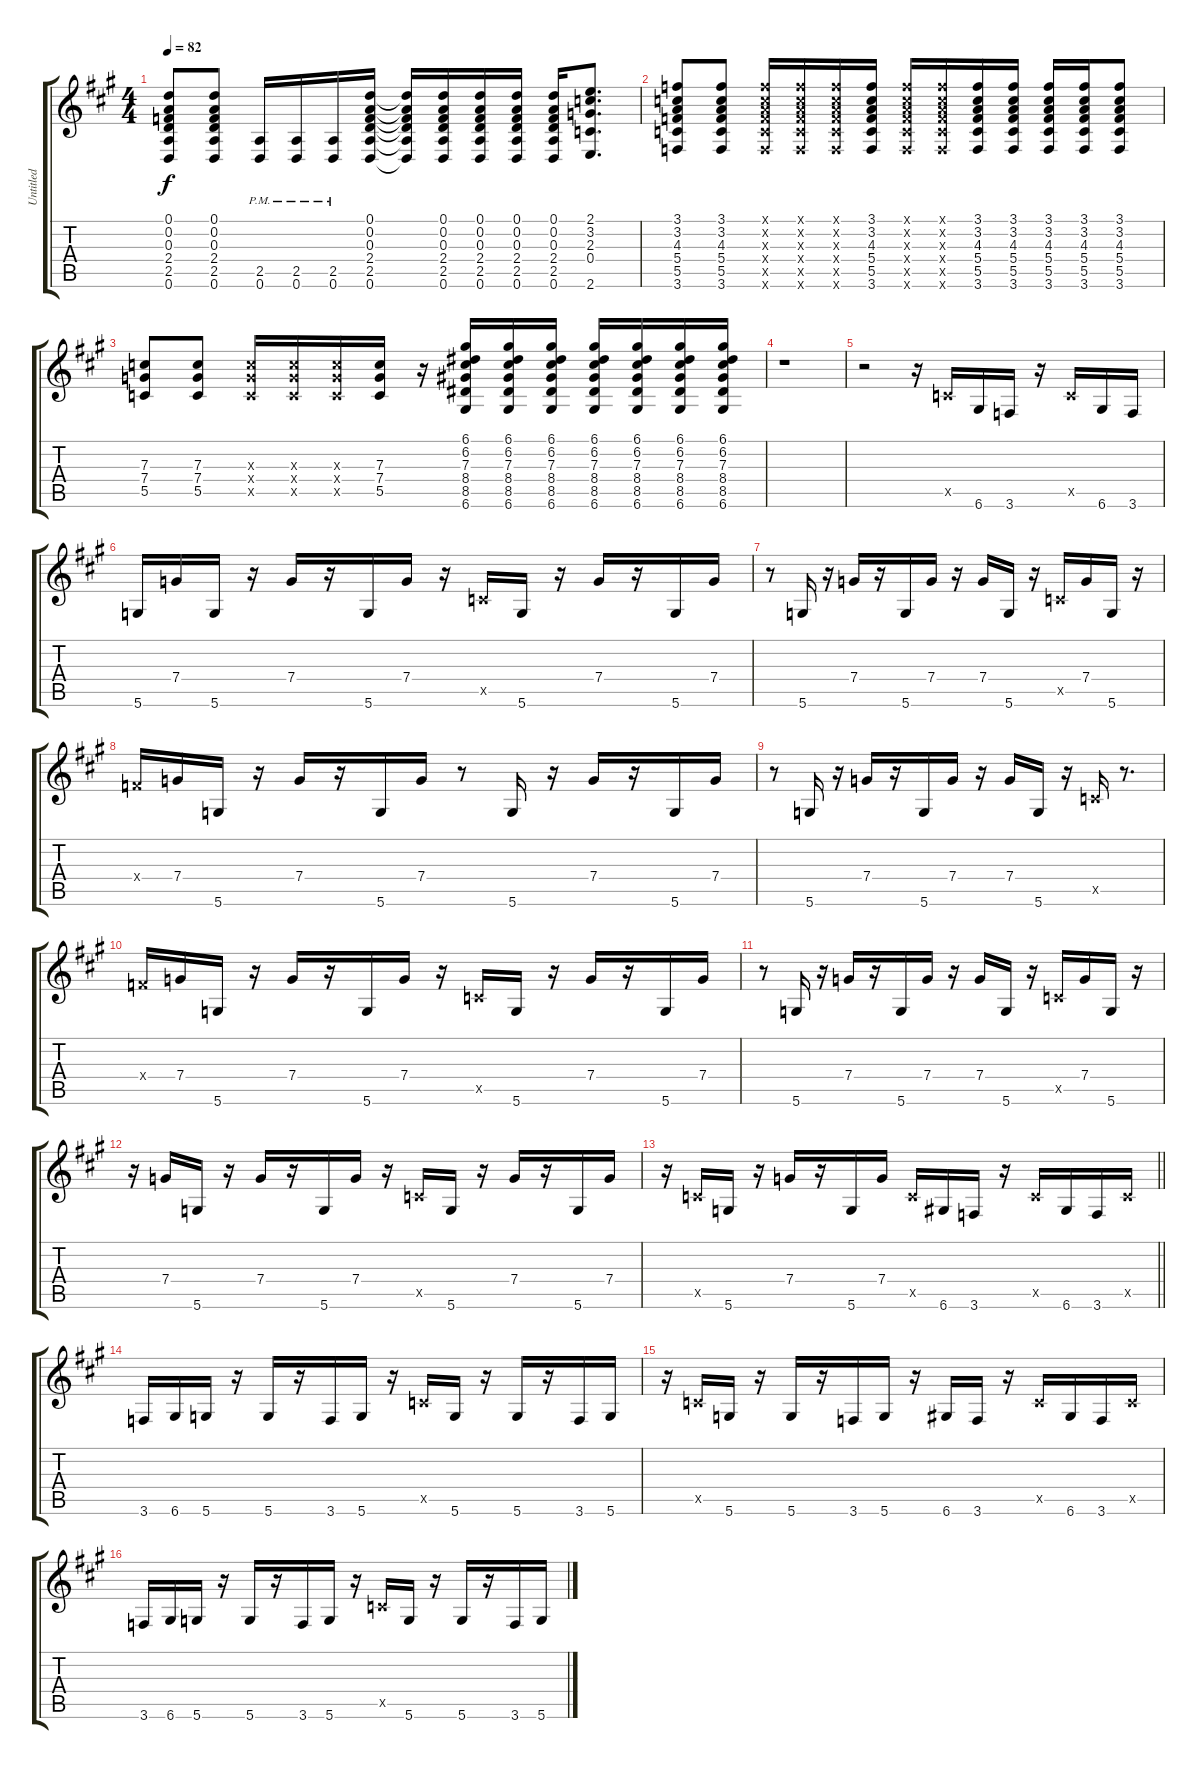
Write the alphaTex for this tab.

\track ("Untitled" "Untitled") {instrument overdrivenguitar}
\staff {score tabs}
\tuning (D4 A3 F3 C3 G2 D2) {hide}
\ts (4 4)
\tempo 82
\clef g2
\ks a
(0.1 0.2 0.3 2.4 2.5 0.6).8{dy f} (0.1 0.2 0.3 2.4 2.5 0.6).8 (2.5{pm} 0.6{pm}).16 (2.5{pm} 0.6{pm}).16 (2.5{pm} 0.6{pm}).16 (0.1 0.2 0.3 2.4 2.5 0.6).16 (0.1{t} 0.2{t} 0.3{t} 2.4{t} 2.5{t} 0.6{t}).16 (0.1 0.2 0.3 2.4 2.5 0.6).16 (0.1 0.2 0.3 2.4 2.5 0.6).16 (0.1 0.2 0.3 2.4 2.5 0.6).16 (0.1 0.2 0.3 2.4 2.5 0.6).16 (2.1 3.2 2.3 0.4 2.6).8{d} |
(3.1 3.2 4.3 5.4 5.5 3.6).8 (3.1 3.2 4.3 5.4 5.5 3.6).8 (3.1{x} 3.2{x} 4.3{x} 5.4{x} 5.5{x} 3.6{x}).16 (3.1{x} 3.2{x} 4.3{x} 5.4{x} 5.5{x} 3.6{x}).16 (3.1{x} 3.2{x} 4.3{x} 5.4{x} 5.5{x} 3.6{x}).16 (3.1 3.2 4.3 5.4 5.5 3.6).16 (3.1{x} 3.2{x} 4.3{x} 5.4{x} 5.5{x} 3.6{x}).16 (3.1{x} 3.2{x} 4.3{x} 5.4{x} 5.5{x} 3.6{x}).16 (3.1 3.2 4.3 5.4 5.5 3.6).16 (3.1 3.2 4.3 5.4 5.5 3.6).16 (3.1 3.2 4.3 5.4 5.5 3.6).16 (3.1 3.2 4.3 5.4 5.5 3.6).16 (3.1 3.2 4.3 5.4 5.5 3.6).8 |
(7.3 7.4 5.5).8 (7.3 7.4 5.5).8 (7.3{x} 7.4{x} 5.5{x}).16 (7.3{x} 7.4{x} 5.5{x}).16 (7.3{x} 7.4{x} 5.5{x}).16 (7.3 7.4 5.5).16 r.16 (6.1 6.2 7.3 8.4 8.5 6.6).16 (6.1 6.2 7.3 8.4 8.5 6.6).16 (6.1 6.2 7.3 8.4 8.5 6.6).16 (6.1 6.2 7.3 8.4 8.5 6.6).16 (6.1 6.2 7.3 8.4 8.5 6.6).16 (6.1 6.2 7.3 8.4 8.5 6.6).16 (6.1 6.2 7.3 8.4 8.5 6.6).16 |
r.1 |
r.2 r.16 5.5{x}.16 6.6.16 3.6.16 r.16 5.5{x}.16 6.6.16 3.6.16 |
5.6.16 7.4.16 5.6.16 r.16 7.4.16 r.16 5.6.16 7.4.16 r.16 5.5{x}.16 5.6.16 r.16 7.4.16 r.16 5.6.16 7.4.16 |
r.8 5.6.16 r.16 7.4.16 r.16 5.6.16 7.4.16 r.16 7.4.16 5.6.16 r.16 5.5{x}.16 7.4.16 5.6.16 r.16 |
5.4{x}.16 7.4.16 5.6.16 r.16 7.4.16 r.16 5.6.16 7.4.16 r.8 5.6.16 r.16 7.4.16 r.16 5.6.16 7.4.16 |
r.8 5.6.16 r.16 7.4.16 r.16 5.6.16 7.4.16 r.16 7.4.16 5.6.16 r.16 5.5{x}.16 r.8{d} |
5.4{x}.16 7.4.16 5.6.16 r.16 7.4.16 r.16 5.6.16 7.4.16 r.16 5.5{x}.16 5.6.16 r.16 7.4.16 r.16 5.6.16 7.4.16 |
r.8 5.6.16 r.16 7.4.16 r.16 5.6.16 7.4.16 r.16 7.4.16 5.6.16 r.16 5.5{x}.16 7.4.16 5.6.16 r.16 |
r.16 7.4.16 5.6.16 r.16 7.4.16 r.16 5.6.16 7.4.16 r.16 5.5{x}.16 5.6.16 r.16 7.4.16 r.16 5.6.16 7.4.16 |
\barLineRight lightlight
r.16 5.5{x}.16 5.6.16 r.16 7.4.16 r.16 5.6.16 7.4.16 5.5{x}.16 6.6.16 3.6.16 r.16 5.5{x}.16 6.6.16 3.6.16 5.5{x}.16 |
\section ("" " ")
3.6.16 6.6.16 5.6.16 r.16 5.6.16 r.16 3.6.16 5.6.16 r.16 5.5{x}.16 5.6.16 r.16 5.6.16 r.16 3.6.16 5.6.16 |
r.16 5.5{x}.16 5.6.16 r.16 5.6.16 r.16 3.6.16 5.6.16 r.16 6.6.16 3.6.16 r.16 5.5{x}.16 6.6.16 3.6.16 5.5{x}.16 |
3.6.16 6.6.16 5.6.16 r.16 5.6.16 r.16 3.6.16 5.6.16 r.16 5.5{x}.16 5.6.16 r.16 5.6.16 r.16 3.6.16 5.6.16
